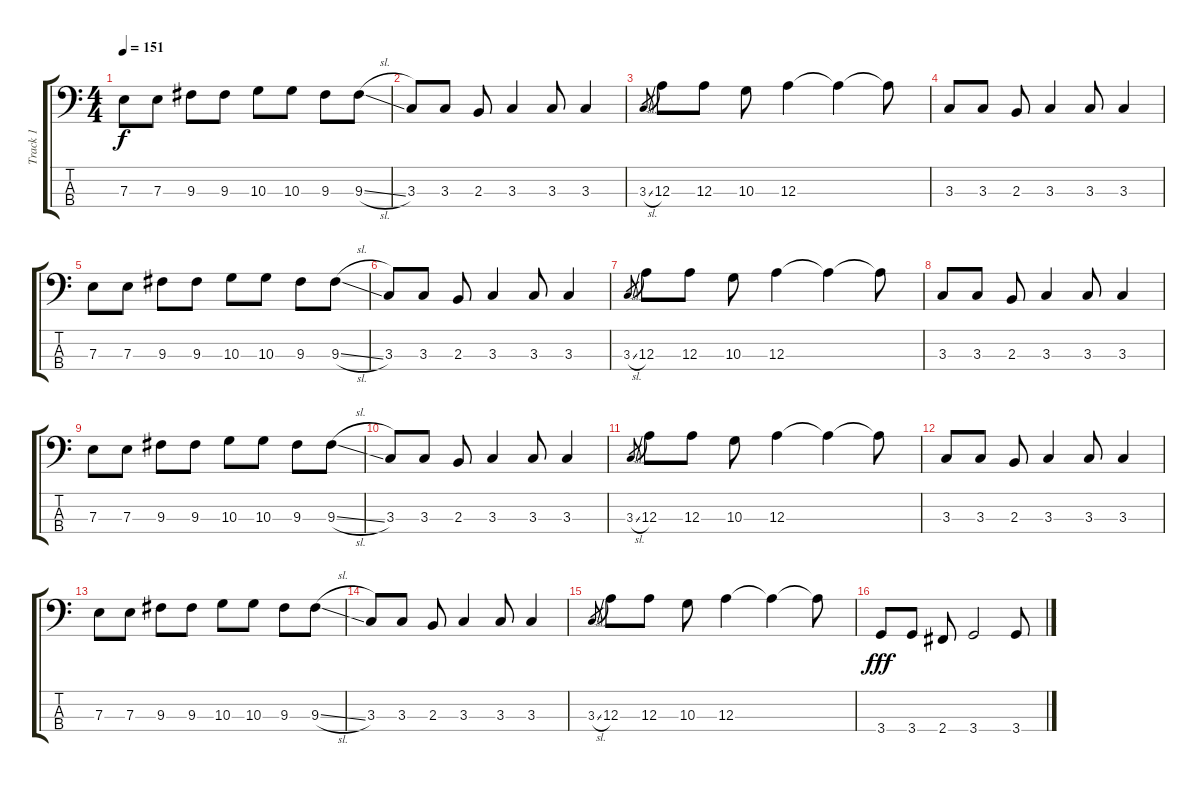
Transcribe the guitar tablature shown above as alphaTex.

\track ("Track 1" "Track 1") {instrument electricbassfinger bank 1}
\staff {score tabs}
\tuning (G2 D2 A1 E1) {hide}
\ts (4 4)
\tempo 151
\clef f4
\ks c
7.3.8{dy f} 7.3.8 9.3.8 9.3.8 10.3.8 10.3.8 9.3.8 9.3{sl}.8 |
3.3.8 3.3.8 2.3.8 3.3.4 3.3.8 3.3.4 |
3.3{sl}.8{gr} 12.3.8 12.3.8 10.3.8 12.3.4 12.3{t}.4 12.3{t}.8 |
3.3.8 3.3.8 2.3.8 3.3.4 3.3.8 3.3.4 |
7.3.8 7.3.8 9.3.8 9.3.8 10.3.8 10.3.8 9.3.8 9.3{sl}.8 |
3.3.8 3.3.8 2.3.8 3.3.4 3.3.8 3.3.4 |
3.3{sl}.8{gr} 12.3.8 12.3.8 10.3.8 12.3.4 12.3{t}.4 12.3{t}.8 |
3.3.8 3.3.8 2.3.8 3.3.4 3.3.8 3.3.4 |
7.3.8 7.3.8 9.3.8 9.3.8 10.3.8 10.3.8 9.3.8 9.3{sl}.8 |
3.3.8 3.3.8 2.3.8 3.3.4 3.3.8 3.3.4 |
3.3{sl}.8{gr} 12.3.8 12.3.8 10.3.8 12.3.4 12.3{t}.4 12.3{t}.8 |
3.3.8 3.3.8 2.3.8 3.3.4 3.3.8 3.3.4 |
7.3.8 7.3.8 9.3.8 9.3.8 10.3.8 10.3.8 9.3.8 9.3{sl}.8 |
3.3.8 3.3.8 2.3.8 3.3.4 3.3.8 3.3.4 |
3.3{sl}.8{gr} 12.3.8 12.3.8 10.3.8 12.3.4 12.3{t}.4 12.3{t}.8 |
3.4.8{dy fff} 3.4.8 2.4.8 3.4.2 3.4.8
